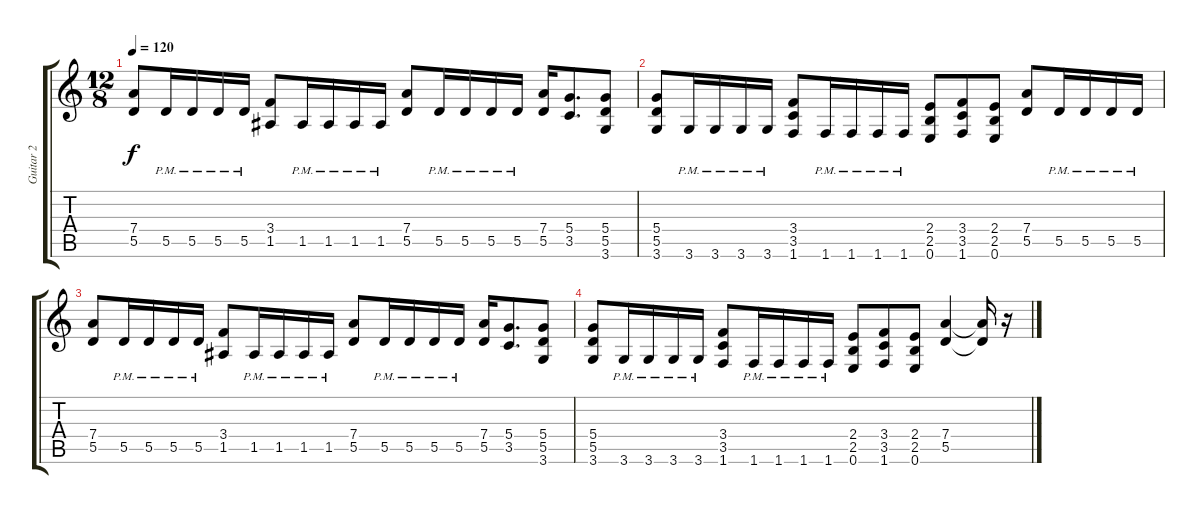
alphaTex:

\track ("Guitar 2" "Guitar 2") {instrument distortionguitar}
\staff {score tabs}
\tuning (E4 B3 G3 D3 A2 E2) {hide}
\ts (12 8)
\tempo 120
\clef g2
\ks c
(7.4 5.5).8{dy f} 5.5{pm}.16 5.5{pm}.16 5.5{pm}.16 5.5{pm}.16 (3.4 1.5).8 1.5{pm}.16 1.5{pm}.16 1.5{pm}.16 1.5{pm}.16 (7.4 5.5).8 5.5{pm}.16 5.5{pm}.16 5.5{pm}.16 5.5{pm}.16 (7.4 5.5).16 (5.4 3.5).8{d} (5.4 5.5 3.6).8 |
(5.4 5.5 3.6).8 3.6{pm}.16 3.6{pm}.16 3.6{pm}.16 3.6{pm}.16 (3.4 3.5 1.6).8 1.6{pm}.16 1.6{pm}.16 1.6{pm}.16 1.6{pm}.16 (2.4 2.5 0.6).8 (3.4 3.5 1.6).8 (2.4 2.5 0.6).8 (7.4 5.5).8 5.5{pm}.16 5.5{pm}.16 5.5{pm}.16 5.5{pm}.16 |
(7.4 5.5).8 5.5{pm}.16 5.5{pm}.16 5.5{pm}.16 5.5{pm}.16 (3.4 1.5).8 1.5{pm}.16 1.5{pm}.16 1.5{pm}.16 1.5{pm}.16 (7.4 5.5).8 5.5{pm}.16 5.5{pm}.16 5.5{pm}.16 5.5{pm}.16 (7.4 5.5).16 (5.4 3.5).8{d} (5.4 5.5 3.6).8 |
(5.4 5.5 3.6).8 3.6{pm}.16 3.6{pm}.16 3.6{pm}.16 3.6{pm}.16 (3.4 3.5 1.6).8 1.6{pm}.16 1.6{pm}.16 1.6{pm}.16 1.6{pm}.16 (2.4 2.5 0.6).8 (3.4 3.5 1.6).8 (2.4 2.5 0.6).8 (7.4 5.5).4 (7.4{t} 5.5{t}).16 r.16
